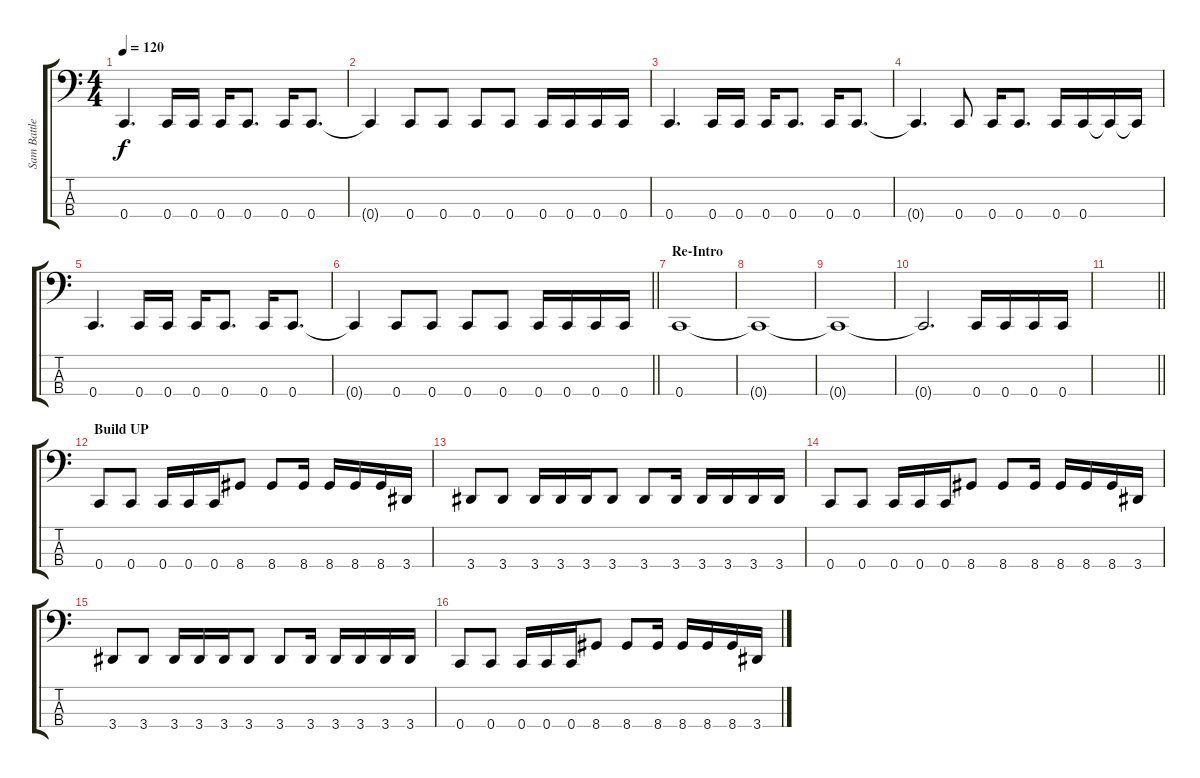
\track ("Sam Battley" "Sam Battle") {instrument electricbasspick}
\staff {score tabs}
\tuning (F2 C2 G1 C1) {hide}
\ts (4 4)
\tempo 120
\clef f4
\ks c
0.4.4{d dy f} 0.4.16 0.4.16 0.4.16 0.4.8{d} 0.4.16 0.4.8{d} |
0.4{t}.4 0.4.8 0.4.8 0.4.8 0.4.8 0.4.16 0.4.16 0.4.16 0.4.16 |
0.4.4{d} 0.4.16 0.4.16 0.4.16 0.4.8{d} 0.4.16 0.4.8{d} |
0.4{t}.4{d} 0.4.8 0.4.16 0.4.8{d} 0.4.16 0.4.16 0.4{t}.16 0.4{t}.16 |
0.4.4{d} 0.4.16 0.4.16 0.4.16 0.4.8{d} 0.4.16 0.4.8{d} |
\barLineRight lightlight
0.4{t}.4 0.4.8 0.4.8 0.4.8 0.4.8 0.4.16 0.4.16 0.4.16 0.4.16 |
\section ("" "Re-Intro")
0.4.1 |
0.4{t}.1 |
0.4{t}.1 |
0.4{t}.2{d} 0.4.16 0.4.16 0.4.16 0.4.16 |
\barLineRight lightlight
|
\section ("" "Build UP")
0.4.8 0.4.8 0.4.16 0.4.16 0.4.16 8.4.8 8.4.8 8.4.16 8.4.16 8.4.16 8.4.16 3.4.16 |
3.4.8 3.4.8 3.4.16 3.4.16 3.4.16 3.4.8 3.4.8 3.4.16 3.4.16 3.4.16 3.4.16 3.4.16 |
0.4.8 0.4.8 0.4.16 0.4.16 0.4.16 8.4.8 8.4.8 8.4.16 8.4.16 8.4.16 8.4.16 3.4.16 |
3.4.8 3.4.8 3.4.16 3.4.16 3.4.16 3.4.8 3.4.8 3.4.16 3.4.16 3.4.16 3.4.16 3.4.16 |
0.4.8 0.4.8 0.4.16 0.4.16 0.4.16 8.4.8 8.4.8 8.4.16 8.4.16 8.4.16 8.4.16 3.4.16
